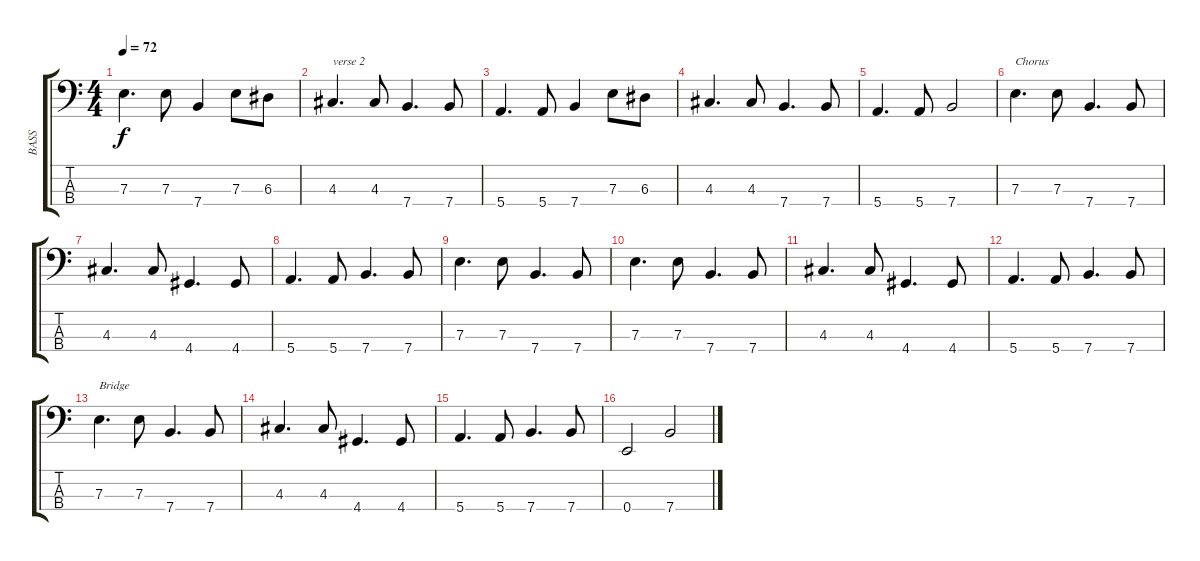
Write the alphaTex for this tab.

\track ("BASS" "BASS") {instrument electricbassfinger}
\staff {score tabs}
\tuning (G2 D2 A1 E1) {hide}
\ts (4 4)
\tempo 72
\clef f4
\ks c
7.3.4{d dy f} 7.3.8 7.4.4 7.3.8 6.3.8 |
4.3.4{d txt "verse 2"} 4.3.8 7.4.4{d} 7.4.8 |
5.4.4{d} 5.4.8 7.4.4 7.3.8 6.3.8 |
4.3.4{d} 4.3.8 7.4.4{d} 7.4.8 |
5.4.4{d} 5.4.8 7.4.2 |
7.3.4{d txt "Chorus"} 7.3.8 7.4.4{d} 7.4.8 |
4.3.4{d} 4.3.8 4.4.4{d} 4.4.8 |
5.4.4{d} 5.4.8 7.4.4{d} 7.4.8 |
7.3.4{d} 7.3.8 7.4.4{d} 7.4.8 |
7.3.4{d} 7.3.8 7.4.4{d} 7.4.8 |
4.3.4{d} 4.3.8 4.4.4{d} 4.4.8 |
5.4.4{d} 5.4.8 7.4.4{d} 7.4.8 |
7.3.4{d txt "Bridge"} 7.3.8 7.4.4{d} 7.4.8 |
4.3.4{d} 4.3.8 4.4.4{d} 4.4.8 |
5.4.4{d} 5.4.8 7.4.4{d} 7.4.8 |
0.4.2 7.4.2
